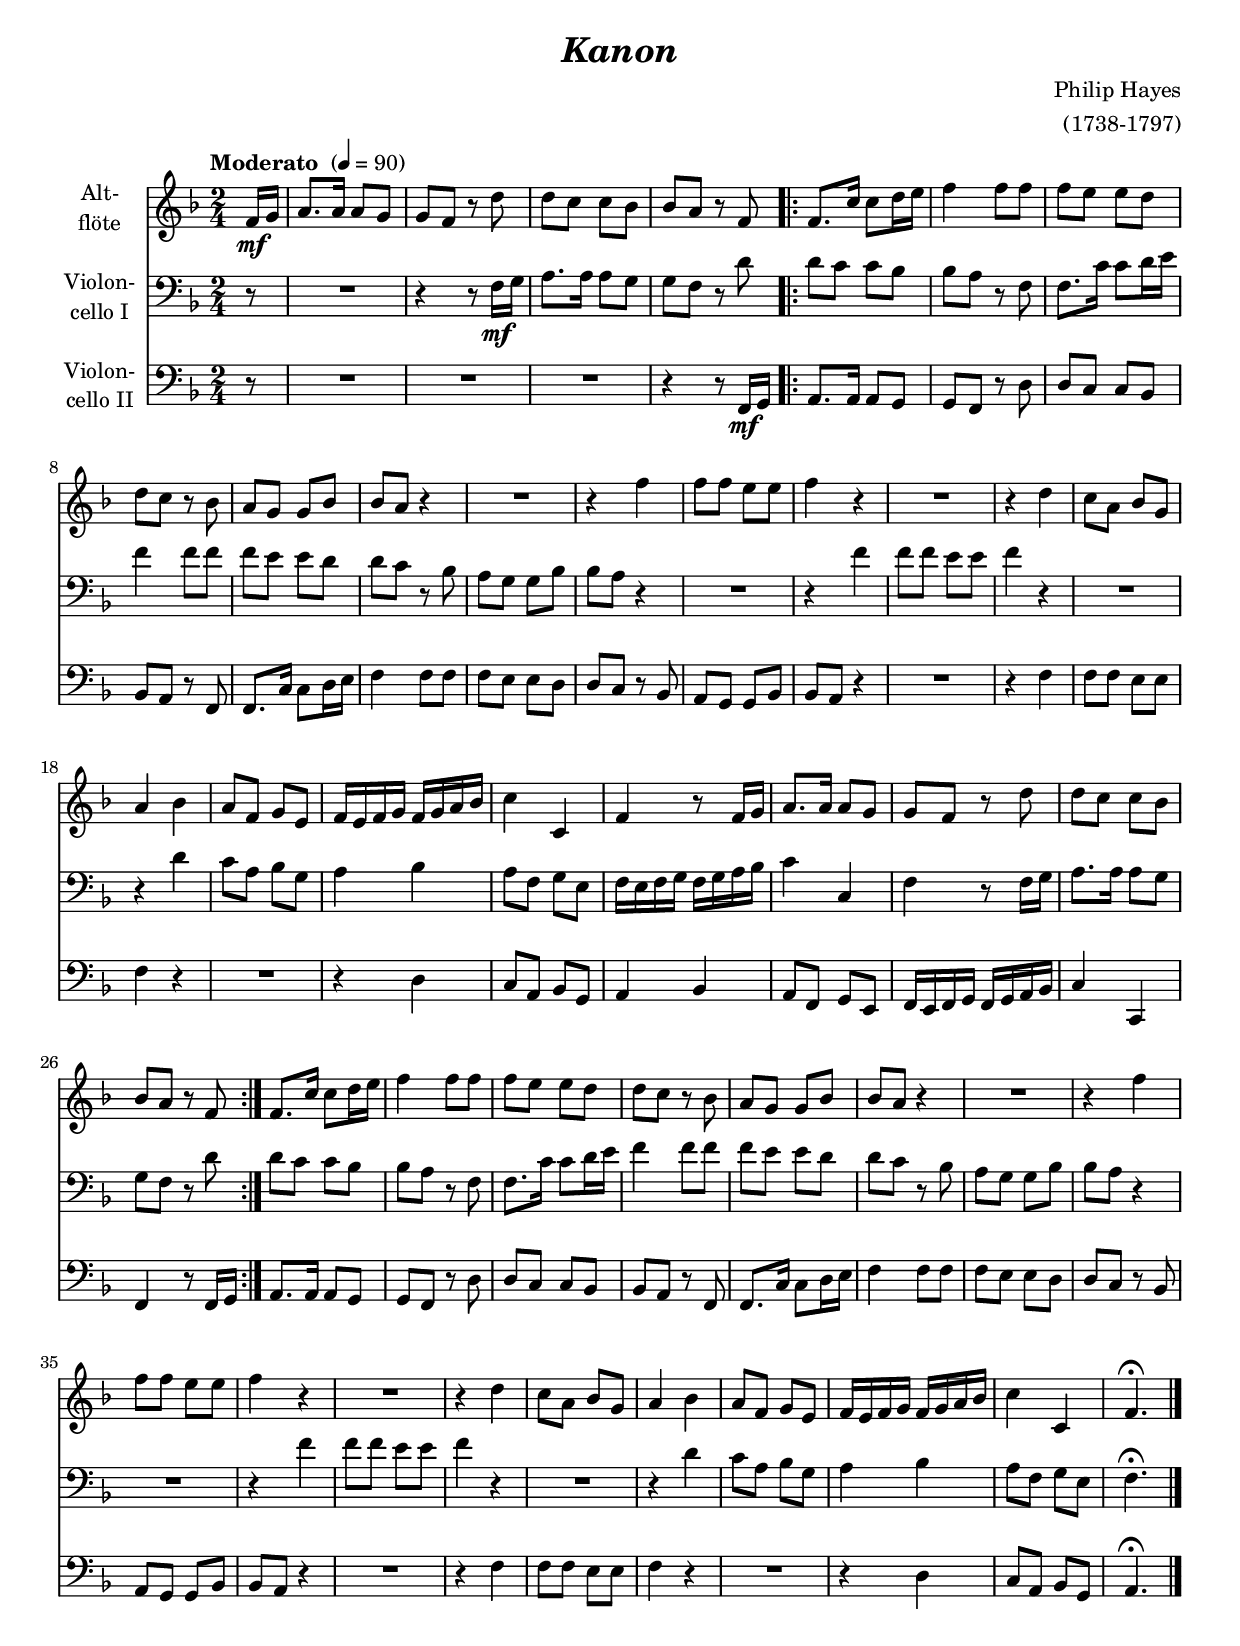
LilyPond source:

\version "2.18.2"
\include "deutsch.ly"

#(set-global-staff-size 19)

\header {
  title     = \markup \bold \italic "Kanon"
  composer  = "Philip Hayes"
  arranger  = "(1738-1797)"
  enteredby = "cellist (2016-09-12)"
%  piece     = ""
}

voiceconsts = {
  \key f \major
  \time 2/4
  \tempo "Moderato " 4=90
  \numericTimeSignature
%  \compressFullBarRests
  \set tupletSpannerDuration = #(ly:make-moment 1 4)
  % Set default beaming for all staves
%  \set Timing.beamExceptions = #'()
%  \set Timing.baseMoment     = #(ly:make-moment 1 4)
%  \set Timing.beatStructure  = #'(1 1 1)
}

mifl = "flute"
mist = "string ensemble 1"
miba = "bassoon"
%mist = "trumpet"
%miba = "trombone"
%mikl = "acoustic grand"
mikl = "harpsichord"

va = \relative c' {
  \voiceconsts
  \clef "treble"

  \partial 8 f16\mf g
  a8. a16 a8 g
  g f r d'
  d c c b
  b a r f
  \repeat volta 2 {
    f8. c'16 c8 d16 e
    
    f4 f8 f
    f e e d
    d c r b
    a g g b
    b a r4
    R2
    
    r4 f'
    f8 f e e
    f4 r
    R2
    r4 d
    c8 a b g
    
    a4 b
    a8 f g e
    f16 e f g f g a b
    c4 c,
    
    f4 r8 f16 g
    a8. a16 a8 g
    g f r d'
    d c c b
    b a r f
  }
  f8. c'16 c8 d16 e

  f4 f8 f
  f e e d
  d c r b
  a g g b
  b a r4
  R2

  r4 f'
  f8 f e e
  f4 r
  R2
  r4 d
  c8 a b g

  a4 b
  a8 f g e
  f16 e f g f g a b
  c4 c,
  f4.\fermata \bar "|."
}

vb = \relative c {
  \voiceconsts
  \clef "bass"

  \partial 8 r8
  R2
  r4 r8 f16\mf g
  a8. a16 a8 g
  g f r d'
  \repeat volta 2 {
    d c c b
    b a r f
    f8. c'16 c8 d16 e
    
    f4 f8 f
    f e e d
    d c r b
    a g g b
    b a r4
    R2
    
    r4 f'
    f8 f e e
    f4 r
    R2
    r4 d
    c8 a b g
    
    a4 b
    a8 f g e
    f16 e f g f g a b
    c4 c,
    
    f4 r8 f16 g
    a8. a16 a8 g
    g f r d'
  }
  d c c b
  b a r f
  f8. c'16 c8 d16 e

  f4 f8 f
  f e e d
  d c r b
  a g g b
  b a r4
  R2

  r4 f'
  f8 f e e
  f4 r
  R2
  r4 d
  c8 a b g

  a4 b
  a8 f g e
  f4.\fermata \bar "|."
}

vc = \relative c, {
  \voiceconsts
  \clef "bass"

  \partial 8 r8
  R2*3
  r4 r8 f16\mf g
  \repeat volta 2 {
    a8. a16 a8 g
    g f r d'
    d c c b
    b a r f
    f8. c'16 c8 d16 e
    
    f4 f8 f
    f e e d
    d c r b
    a g g b
    b a r4
    R2
    
    r4 f'
    f8 f e e
    f4 r
    R2
    r4 d
    c8 a b g
    
    a4 b
    a8 f g e
    f16 e f g f g a b
    c4 c,
    f4 r8 f16 g
  }
  
  a8. a16 a8 g
  g f r d'
  d c c b
  b a r f
  f8. c'16 c8 d16 e

  f4 f8 f
  f e e d
  d c r b
  a g g b
  b a r4
  R2

  r4 f'
  f8 f e e
  f4 r
  R2
  r4 d
  c8 a b g

  a4.\fermata \bar "|."
}


music = <<
      \new Staff {
        \set Staff.midiInstrument = \mifl
        \set Staff.instrumentName = \markup \center-column { "Alt-" "flöte" }
        \transpose f f { \va }
      }

      \new Staff {
        \set Staff.midiInstrument = \mist
        \set Staff.instrumentName = \markup \center-column { "Violon-" "cello I" }
        \transpose f f { \vb }
      }

      \new Staff {
        \set Staff.midiInstrument = \miba
        \set Staff.instrumentName = \markup \center-column { "Violon-" "cello II" }
        \transpose f f { \vc }
      }
>>

\book {
  \score {
   \music
    \layout {}
  }

  \score {
    \unfoldRepeats \music

    \midi {
      \context {
        \Score
      }
    }
  }
}
